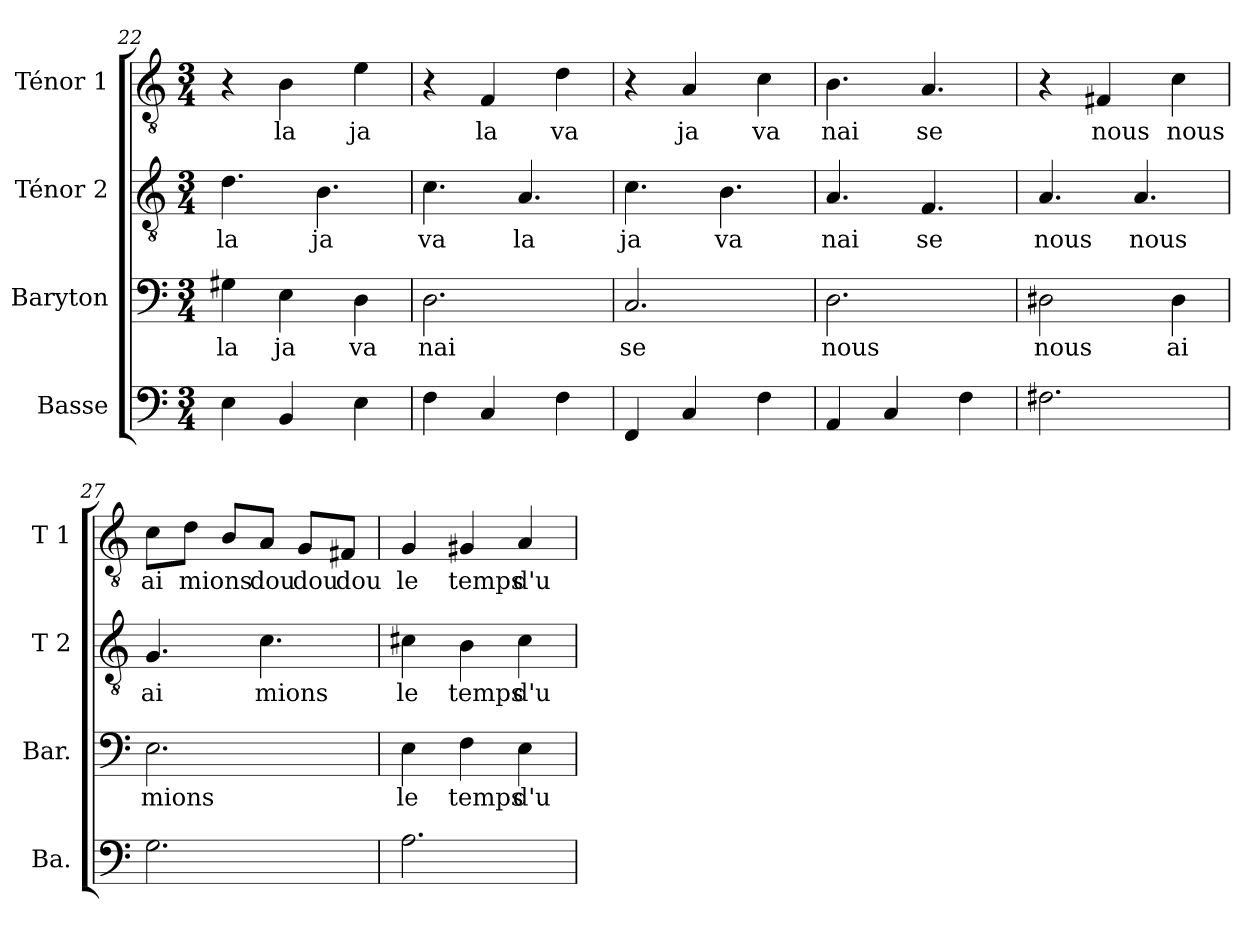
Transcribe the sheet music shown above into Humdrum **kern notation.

**kern	**kern	**text	**kern	**text	**kern	**text
*part4	*part3	*part3	*part2	*part2	*part1	*part1
*staff4	*staff3	*staff3	*staff2	*staff2	*staff1	*staff1
*I"Basse	*I"Baryton	*	*I"Ténor 2	*	*I"Ténor 1	*
*I'Ba.	*I'Bar.	*	*I'T 2	*	*I'T 1	*
*clefF4	*clefF4	*	*clefGv2	*	*clefGv2	*
*ITrd7c12	*	*	*	*	*	*
*k[]	*k[]	*	*k[]	*	*k[]	*
*C:	*C:	*	*C:	*	*C:	*
*M3/4	*M3/4	*	*M3/4	*	*M3/4	*
=22	=22	=22	=22	=22	=22	=22
!	!	!LO:LY:b	!	!	!	!
!	!	!	!	!LO:LY:b	!	!
4EE\	4G#X\	la	4.d\	la	4r	.
!	!	!LO:LY:b	!	!	!	!
!	!	!	!	!	!	!LO:LY:b
4BBB/	4E\	ja	.	.	4B\	la
!	!	!	!	!LO:LY:b	!	!
.	.	.	4.B\	ja	.	.
!	!	!LO:LY:b	!	!	!	!
!	!	!	!	!	!	!LO:LY:b
4EE\	4D\	va	.	.	4e\	ja
=23	=23	=23	=23	=23	=23	=23
!	!	!LO:LY:b	!	!	!	!
!	!	!	!	!LO:LY:b	!	!
4FF\	2.D\	nai	4.c\	va	4r	.
!	!	!	!	!	!	!LO:LY:b
4CC/	.	.	.	.	4F/	la
!	!	!	!	!LO:LY:b	!	!
.	.	.	4.A/	la	.	.
!	!	!	!	!	!	!LO:LY:b
4FF\	.	.	.	.	4d\	va
=24	=24	=24	=24	=24	=24	=24
!	!	!LO:LY:b	!	!	!	!
!	!	!	!	!LO:LY:b	!	!
4FFF/	2.C/	se	4.c\	ja	4r	.
!	!	!	!	!	!	!LO:LY:b
4CC/	.	.	.	.	4A/	ja
!	!	!	!	!LO:LY:b	!	!
.	.	.	4.B\	va	.	.
!	!	!	!	!	!	!LO:LY:b
4FF\	.	.	.	.	4c\	va
!!LO:LB:g=z
=25	=25	=25	=25	=25	=25	=25
!	!	!LO:LY:b	!	!	!	!
!	!	!	!	!LO:LY:b	!	!
!	!	!	!	!	!	!LO:LY:b
4AAA/	2.D\	nous	4.A/	nai	4.B\	nai
4CC/	.	.	.	.	.	.
!	!	!	!	!LO:LY:b	!	!
!	!	!	!	!	!	!LO:LY:b
.	.	.	4.F/	se	4.A/	se
4FF\	.	.	.	.	.	.
=26	=26	=26	=26	=26	=26	=26
!	!	!LO:LY:b	!	!	!	!
!	!	!	!	!LO:LY:b	!	!
2.FF#X\	2D#X\	nous	4.A/	nous	4r	.
!	!	!	!	!	!	!LO:LY:b
.	.	.	.	.	4F#X/	nous
!	!	!	!	!LO:LY:b	!	!
.	.	.	4.A/	nous	.	.
!	!	!LO:LY:b	!	!	!	!
!	!	!	!	!	!	!LO:LY:b
.	4D#\	ai	.	.	4c\	nous
=27	=27	=27	=27	=27	=27	=27
!	!	!LO:LY:b	!	!	!	!
!	!	!	!	!LO:LY:b	!	!
!	!	!	!	!	!	!LO:LY:b
2.GG\	2.E\	mions	4.G/	ai	8c\L	ai
!	!	!	!	!	!	!LO:LY:b
.	.	.	.	.	8d\J	mions
.	.	.	.	.	8B/L	.
!	!	!	!	!LO:LY:b	!	!
!	!	!	!	!	!	!LO:LY:b
.	.	.	4.c\	mions	8A/J	dou
!	!	!	!	!	!	!LO:LY:b
.	.	.	.	.	8G/L	dou
!	!	!	!	!	!	!LO:LY:b
.	.	.	.	.	8F#X/J	dou
=28	=28	=28	=28	=28	=28	=28
!	!	!LO:LY:b	!	!	!	!
!	!	!	!	!LO:LY:b	!	!
!	!	!	!	!	!	!LO:LY:b
2.AA\	4E\	le	4c#X\	le	4G/	le
!	!	!LO:LY:b	!	!	!	!
!	!	!	!	!LO:LY:b	!	!
!	!	!	!	!	!	!LO:LY:b
.	4F\	temps	4B\	temps	4G#X/	temps
!	!	!LO:LY:b	!	!	!	!
!	!	!	!	!LO:LY:b	!	!
!	!	!	!	!	!	!LO:LY:b
.	4E\	d'u	4c#\	d'u	4A/	d'u
=	=	=	=	=	=	=
*-	*-	*-	*-	*-	*-	*-
